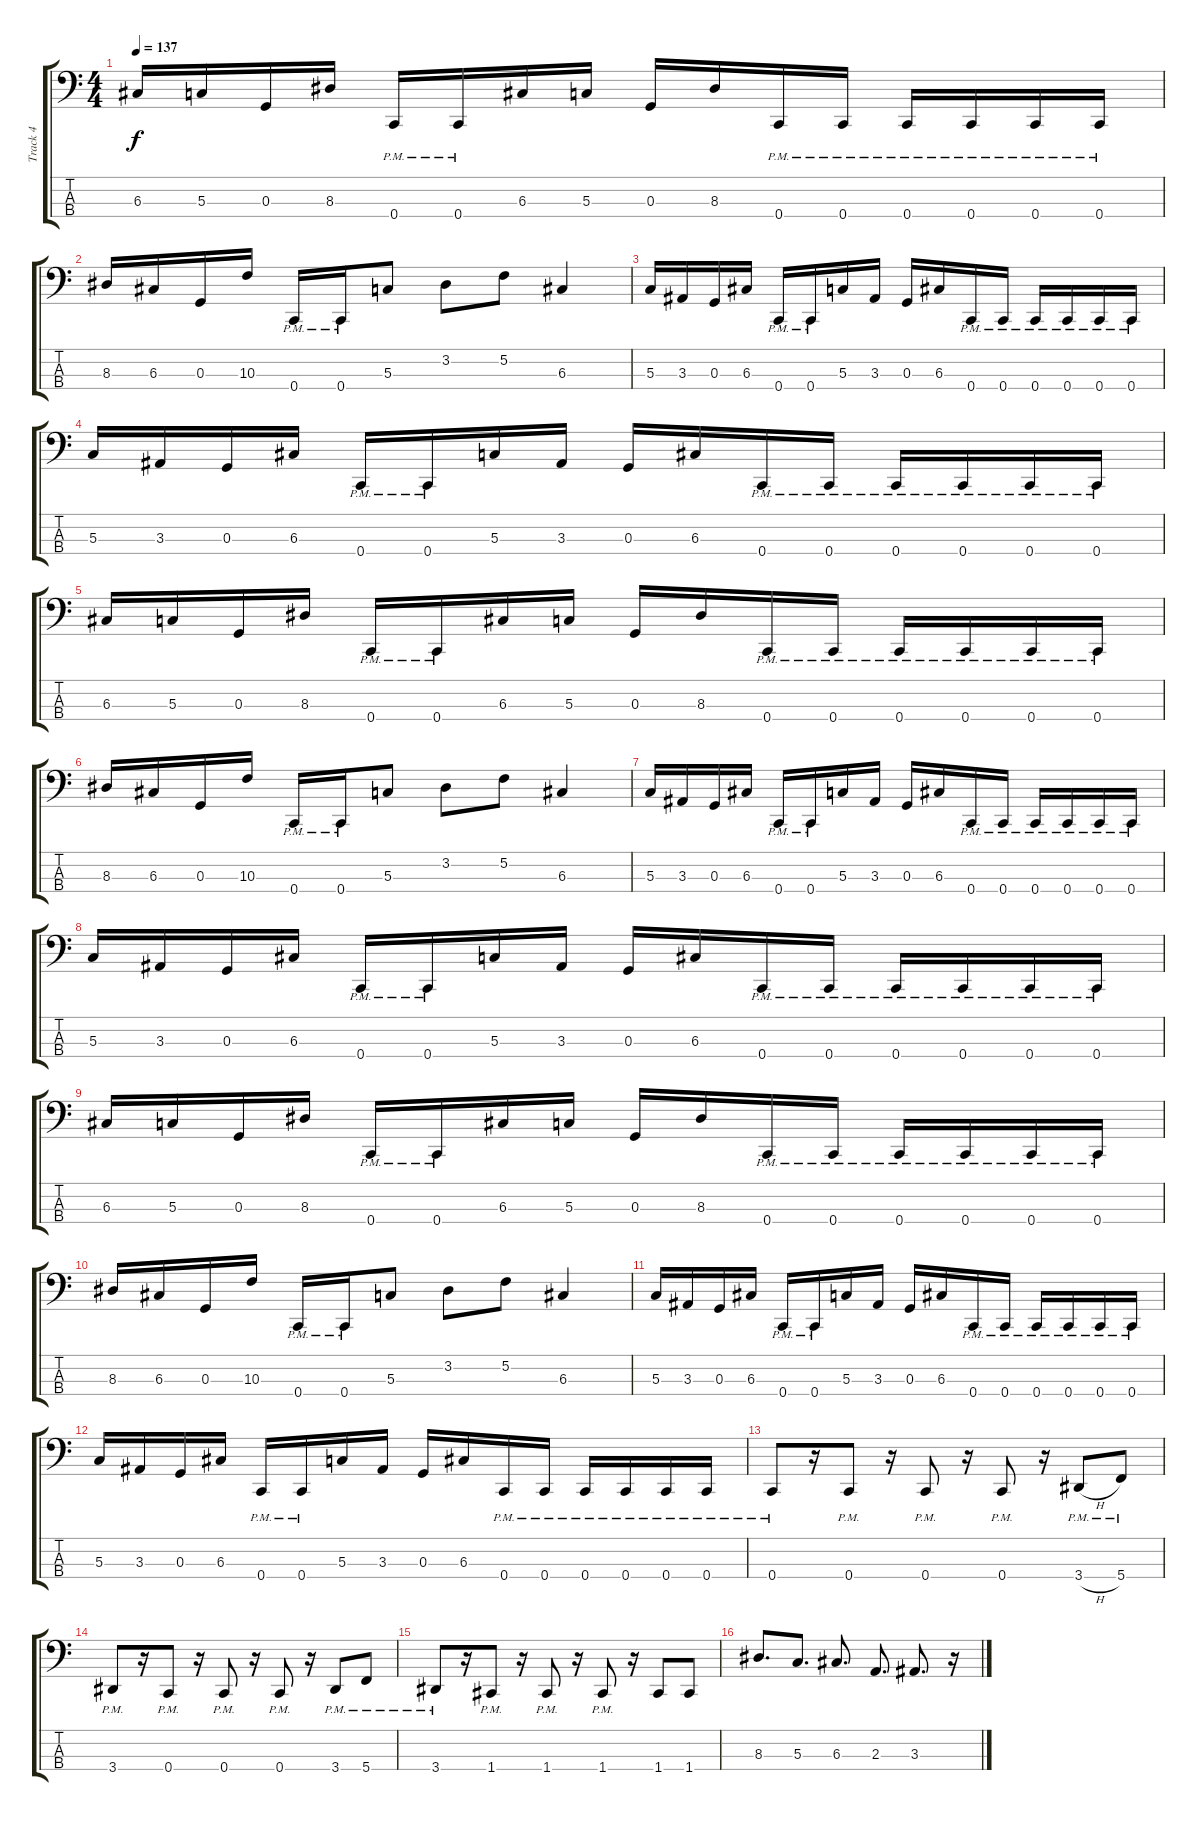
\track ("Track 4" "Track 4") {instrument electricbassfinger}
\staff {score tabs}
\tuning (F2 C2 G1 C1) {hide}
\ts (4 4)
\tempo 137
\clef f4
\ks c
6.3.16{dy f} 5.3.16 0.3.16 8.3.16 0.4{pm}.16 0.4{pm}.16 6.3.16 5.3.16 0.3.16 8.3.16 0.4{pm}.16 0.4{pm}.16 0.4{pm}.16 0.4{pm}.16 0.4{pm}.16 0.4{pm}.16 |
8.3.16 6.3.16 0.3.16 10.3.16 0.4{pm}.16 0.4{pm}.16 5.3.8 3.2.8 5.2.8 6.3.4 |
5.3.16 3.3.16 0.3.16 6.3.16 0.4{pm}.16 0.4{pm}.16 5.3.16 3.3.16 0.3.16 6.3.16 0.4{pm}.16 0.4{pm}.16 0.4{pm}.16 0.4{pm}.16 0.4{pm}.16 0.4{pm}.16 |
5.3.16 3.3.16 0.3.16 6.3.16 0.4{pm}.16 0.4{pm}.16 5.3.16 3.3.16 0.3.16 6.3.16 0.4{pm}.16 0.4{pm}.16 0.4{pm}.16 0.4{pm}.16 0.4{pm}.16 0.4{pm}.16 |
6.3.16 5.3.16 0.3.16 8.3.16 0.4{pm}.16 0.4{pm}.16 6.3.16 5.3.16 0.3.16 8.3.16 0.4{pm}.16 0.4{pm}.16 0.4{pm}.16 0.4{pm}.16 0.4{pm}.16 0.4{pm}.16 |
8.3.16 6.3.16 0.3.16 10.3.16 0.4{pm}.16 0.4{pm}.16 5.3.8 3.2.8 5.2.8 6.3.4 |
5.3.16 3.3.16 0.3.16 6.3.16 0.4{pm}.16 0.4{pm}.16 5.3.16 3.3.16 0.3.16 6.3.16 0.4{pm}.16 0.4{pm}.16 0.4{pm}.16 0.4{pm}.16 0.4{pm}.16 0.4{pm}.16 |
5.3.16 3.3.16 0.3.16 6.3.16 0.4{pm}.16 0.4{pm}.16 5.3.16 3.3.16 0.3.16 6.3.16 0.4{pm}.16 0.4{pm}.16 0.4{pm}.16 0.4{pm}.16 0.4{pm}.16 0.4{pm}.16 |
6.3.16 5.3.16 0.3.16 8.3.16 0.4{pm}.16 0.4{pm}.16 6.3.16 5.3.16 0.3.16 8.3.16 0.4{pm}.16 0.4{pm}.16 0.4{pm}.16 0.4{pm}.16 0.4{pm}.16 0.4{pm}.16 |
8.3.16 6.3.16 0.3.16 10.3.16 0.4{pm}.16 0.4{pm}.16 5.3.8 3.2.8 5.2.8 6.3.4 |
5.3.16 3.3.16 0.3.16 6.3.16 0.4{pm}.16 0.4{pm}.16 5.3.16 3.3.16 0.3.16 6.3.16 0.4{pm}.16 0.4{pm}.16 0.4{pm}.16 0.4{pm}.16 0.4{pm}.16 0.4{pm}.16 |
5.3.16 3.3.16 0.3.16 6.3.16 0.4{pm}.16 0.4{pm}.16 5.3.16 3.3.16 0.3.16 6.3.16 0.4{pm}.16 0.4{pm}.16 0.4{pm}.16 0.4{pm}.16 0.4{pm}.16 0.4{pm}.16 |
0.4{pm}.8 r.16 0.4{pm}.8 r.16 0.4{pm}.8 r.16 0.4{pm}.8 r.16 3.4{h pm}.8 5.4{pm}.8 |
3.4{pm}.8 r.16 0.4{pm}.8 r.16 0.4{pm}.8 r.16 0.4{pm}.8 r.16 3.4{pm}.8 5.4{pm}.8 |
3.4{pm}.8 r.16 1.4{pm}.8 r.16 1.4{pm}.8 r.16 1.4{pm}.8 r.16 1.4.8 1.4.8 |
8.3.8{d} 5.3.8{d} 6.3.8{d} 2.3.8{d} 3.3.8{d} r.16
